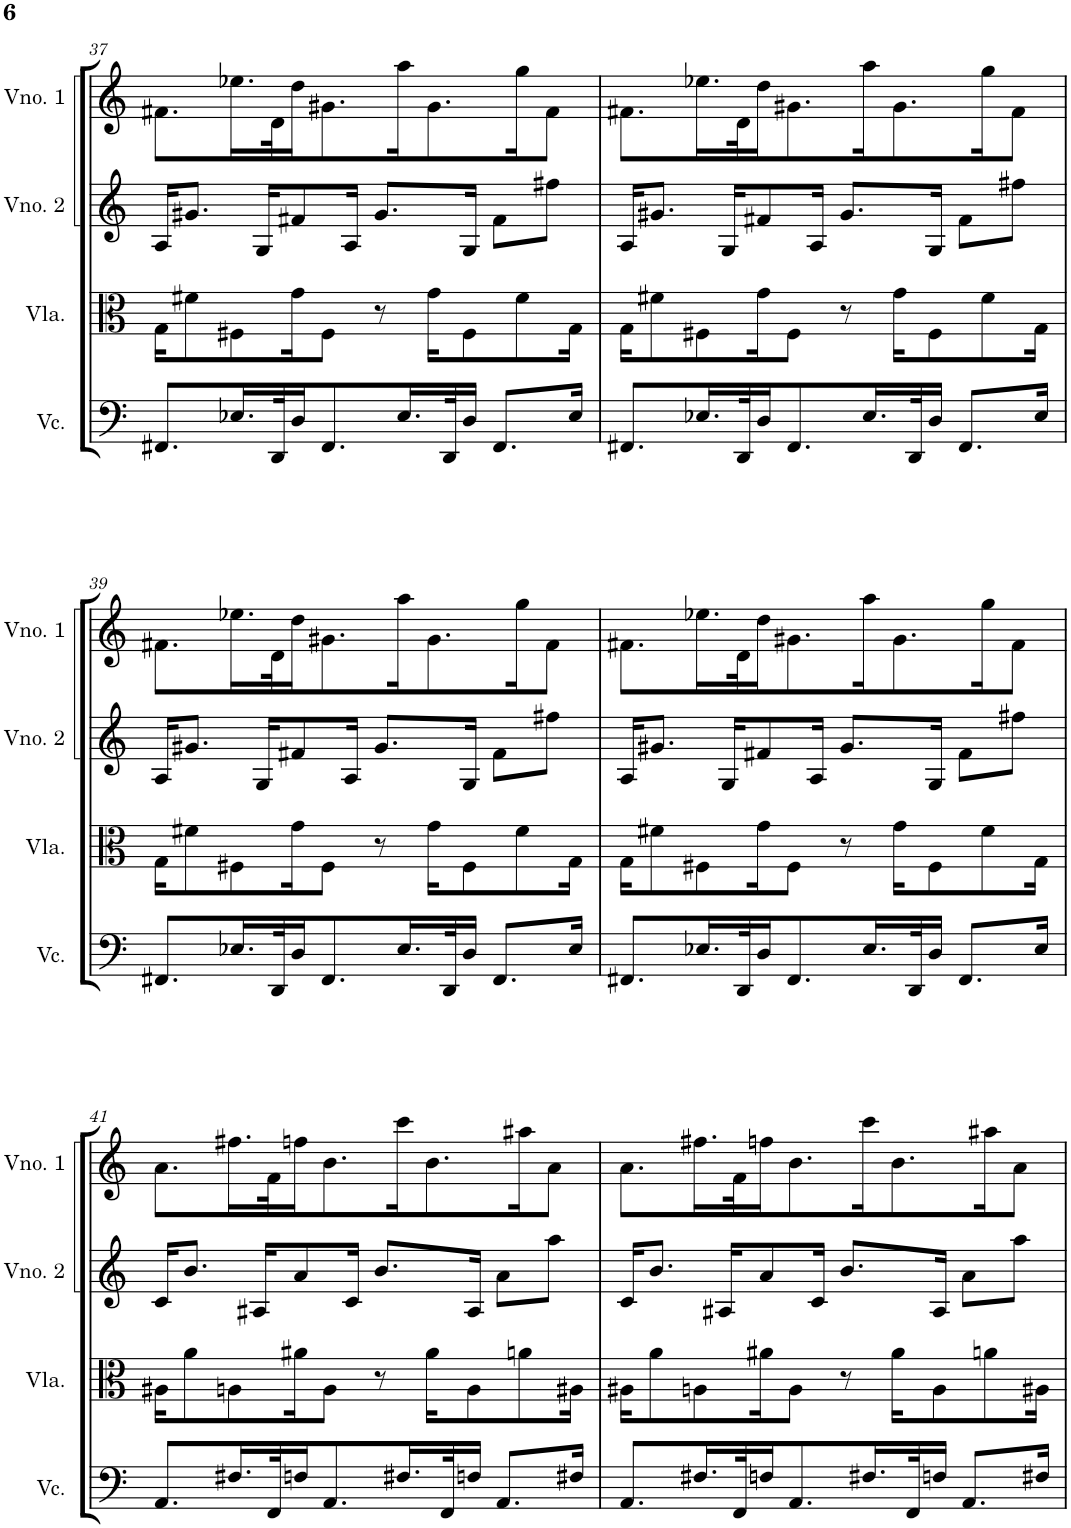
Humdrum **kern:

**kern	**kern	**kern	**kern
*part4	*part3	*part2	*part1
*staff4	*staff3	*staff2	*staff1
*I"Violoncelo	*I"Viola	*I"Violino 2	*I"Violino 1
*I'Vc.	*I'Vla.	*I'Vno. 2	*I'Vno. 1
!!LO:PB:g=z
*clefF4	*clefC3	*clefG2	*clefG2
*k[]	*k[]	*k[]	*k[]
*M4/4	*M4/4	*M4/4	*M4/4
=37	=37	=37	=37
8.FF#X/L	16G\KL	16A/KL	8.f#X\L
.	8f#X\	8.g#X/J	.
16.E-X/L	8F#X\	.	16.ee-X\L
.	.	16G/KL	.
32DD/K	.	.	32d\K
16D/J	16g\K	8f#X/	16dd\J
8.FF#/	8F#\J	.	8.g#X\
.	.	16A/Jk	.
.	8r	8.g#/L	.
16.E-/L	.	.	16aa\K
.	16g\KL	.	8.g#\
32DD/K	.	.	.
16D/JJ	8F#\	16G/Jk	.
8.FF#/L	.	8f#\L	.
.	8f#\	.	16gg\K
.	.	8ff#X\J	8f#\J
16E-/Jk	16G\Jk	.	.
=38	=38	=38	=38
8.FF#X/L	16G\KL	16A/KL	8.f#X\L
.	8f#X\	8.g#X/J	.
16.E-X/L	8F#X\	.	16.ee-X\L
.	.	16G/KL	.
32DD/K	.	.	32d\K
16D/J	16g\K	8f#X/	16dd\J
8.FF#/	8F#\J	.	8.g#X\
.	.	16A/Jk	.
.	8r	8.g#/L	.
16.E-/L	.	.	16aa\K
.	16g\KL	.	8.g#\
32DD/K	.	.	.
16D/JJ	8F#\	16G/Jk	.
8.FF#/L	.	8f#\L	.
.	8f#\	.	16gg\K
.	.	8ff#X\J	8f#\J
16E-/Jk	16G\Jk	.	.
!!LO:LB:g=z
=39	=39	=39	=39
8.FF#X/L	16G\KL	16A/KL	8.f#X\L
.	8f#X\	8.g#X/J	.
16.E-X/L	8F#X\	.	16.ee-X\L
.	.	16G/KL	.
32DD/K	.	.	32d\K
16D/J	16g\K	8f#X/	16dd\J
8.FF#/	8F#\J	.	8.g#X\
.	.	16A/Jk	.
.	8r	8.g#/L	.
16.E-/L	.	.	16aa\K
.	16g\KL	.	8.g#\
32DD/K	.	.	.
16D/JJ	8F#\	16G/Jk	.
8.FF#/L	.	8f#\L	.
.	8f#\	.	16gg\K
.	.	8ff#X\J	8f#\J
16E-/Jk	16G\Jk	.	.
=40	=40	=40	=40
8.FF#X/L	16G\KL	16A/KL	8.f#X\L
.	8f#X\	8.g#X/J	.
16.E-X/L	8F#X\	.	16.ee-X\L
.	.	16G/KL	.
32DD/K	.	.	32d\K
16D/J	16g\K	8f#X/	16dd\J
8.FF#/	8F#\J	.	8.g#X\
.	.	16A/Jk	.
.	8r	8.g#/L	.
16.E-/L	.	.	16aa\K
.	16g\KL	.	8.g#\
32DD/K	.	.	.
16D/JJ	8F#\	16G/Jk	.
8.FF#/L	.	8f#\L	.
.	8f#\	.	16gg\K
.	.	8ff#X\J	8f#\J
16E-/Jk	16G\Jk	.	.
!!LO:LB:g=z
=41	=41	=41	=41
8.AA/L	16A#X\KL	16c/KL	8.a\L
.	8a\	8.b/J	.
16.F#X/L	8An\	.	16.ff#X\L
.	.	16A#X/KL	.
32FF/K	.	.	32f\K
16Fn/J	16a#X\K	8a/	16ffn\J
8.AA/	8A\J	.	8.b\
.	.	16c/Jk	.
.	8r	8.b/L	.
16.F#X/L	.	.	16ccc\K
.	16a#\KL	.	8.b\
32FF/K	.	.	.
16Fn/JJ	8A\	16A#/Jk	.
8.AA/L	.	8a\L	.
.	8an\	.	16aa#X\K
.	.	8aa\J	8a\J
16F#X/Jk	16A#X\Jk	.	.
=42	=42	=42	=42
8.AA/L	16A#X\KL	16c/KL	8.a\L
.	8a\	8.b/J	.
16.F#X/L	8An\	.	16.ff#X\L
.	.	16A#X/KL	.
32FF/K	.	.	32f\K
16Fn/J	16a#X\K	8a/	16ffn\J
8.AA/	8A\J	.	8.b\
.	.	16c/Jk	.
.	8r	8.b/L	.
16.F#X/L	.	.	16ccc\K
.	16a#\KL	.	8.b\
32FF/K	.	.	.
16Fn/JJ	8A\	16A#/Jk	.
8.AA/L	.	8a\L	.
.	8an\	.	16aa#X\K
.	.	8aa\J	8a\J
16F#X/Jk	16A#X\Jk	.	.
=	=	=	=
*-	*-	*-	*-
